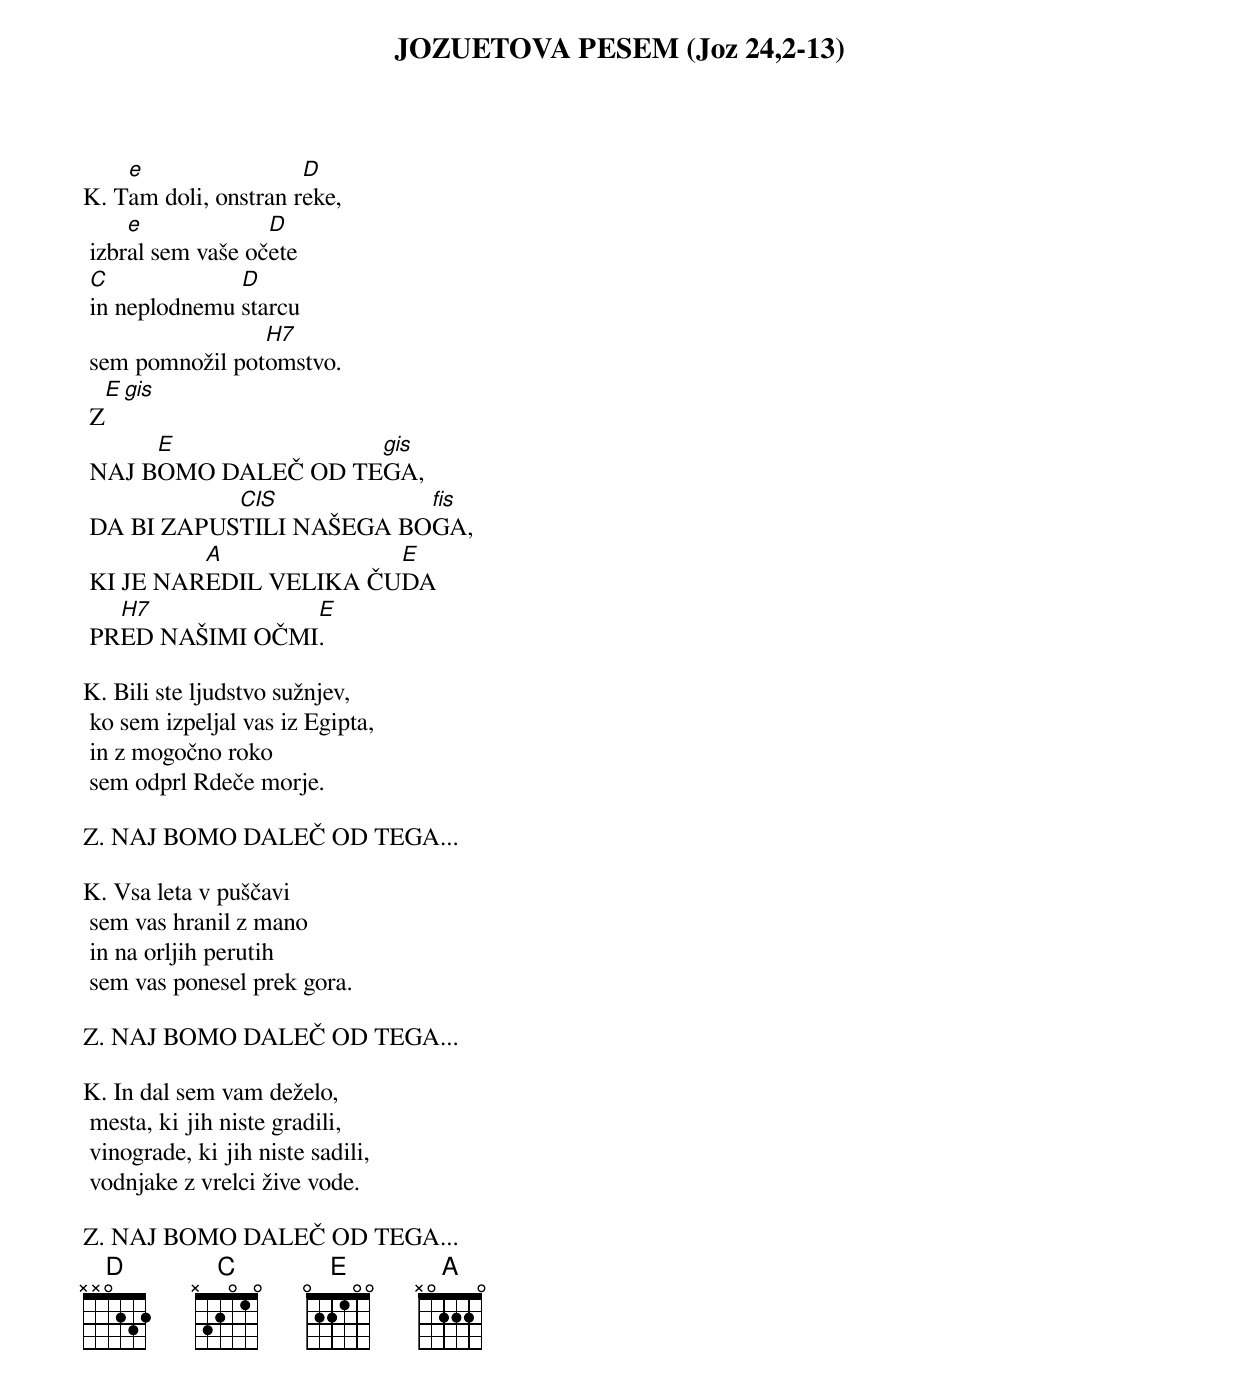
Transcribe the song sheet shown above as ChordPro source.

{title: JOZUETOVA PESEM (Joz 24,2-13)}

K.	T[e]am doli, onstran r[D]eke,
	izbr[e]al sem vaše oč[D]ete
	[C]in neplodnemu [D]starcu
	sem pomnožil pot[H7]omstvo.
	Z[E][gis]
	NAJ B[E]OMO DALEČ OD TE[gis]GA,
	DA BI ZAPUS[CIS]TILI NAŠEGA BO[fis]GA,
	KI JE NAR[A]EDIL VELIKA ČU[E]DA
	PR[H7]ED NAŠIMI OČMI[E].

K.	Bili ste ljudstvo sužnjev,
	ko sem izpeljal vas iz Egipta,
	in z mogočno roko
	sem odprl Rdeče morje.

Z.	NAJ BOMO DALEČ OD TEGA...

K.	Vsa leta v puščavi
	sem vas hranil z mano
	in na orljih perutih
	sem vas ponesel prek gora.

Z.	NAJ BOMO DALEČ OD TEGA...

K.	In dal sem vam deželo,
	mesta, ki jih niste gradili,
	vinograde, ki jih niste sadili,
	vodnjake z vrelci žive vode.

Z.	NAJ BOMO DALEČ OD TEGA...
